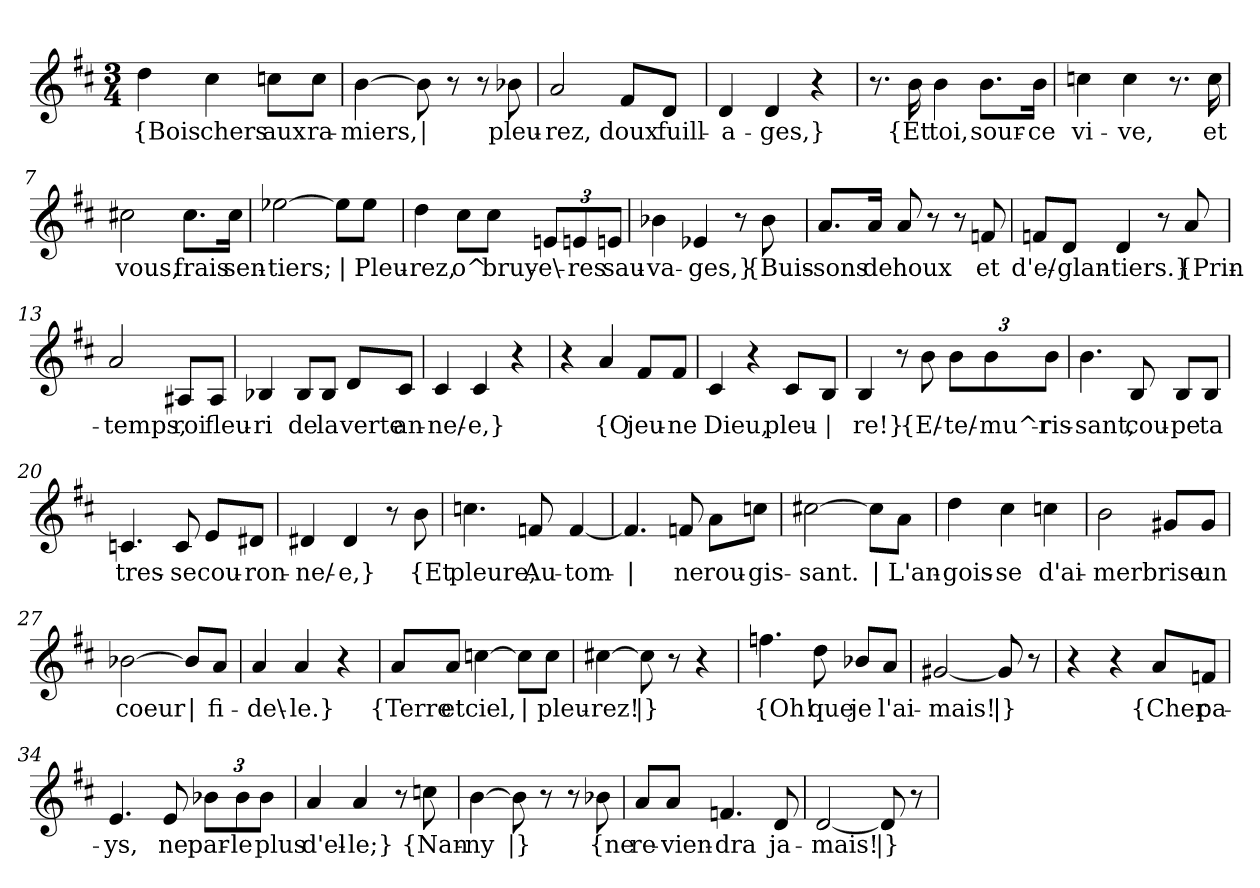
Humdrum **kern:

**kern	**text
*part1	*part1
*staff1	*staff1
*clefG2	*
*k[f#c#]	*
*M3/4	*
=1	=1
!	!LO:LY:b
4dd\	{Bois
!	!LO:LY:b
4cc#\	chers
!	!LO:LY:b
8ccn\L	aux
!	!LO:LY:b
8cc\J	ra-
=2	=2
!	!LO:LY:b
[4b\	-miers,
!	!LO:LY:b
8b\]	|
8r	.
8r	.
!	!LO:LY:b
8b-X\	pleu-
=3	=3
!	!LO:LY:b
2a/	-rez,
!	!LO:LY:b
8f#/L	doux
!	!LO:LY:b
8d/J	fuill-
=4	=4
!	!LO:LY:b
4d/	-a-
!	!LO:LY:b
4d/	-ges,}
4r	.
=5	=5
8.r	.
!	!LO:LY:b
16b\	{Et
!	!LO:LY:b
4b\	toi,
!	!LO:LY:b
8.b\L	sour-
!	!LO:LY:b
16b\Jk	-ce
=6	=6
!	!LO:LY:b
4ccn\	vi-
!	!LO:LY:b
4cc\	-ve,
8.r	.
!	!LO:LY:b
16cc\	et
!!LO:LB:g=z
=7	=7
!	!LO:LY:b
2cc#X\	vous,
!	!LO:LY:b
8.cc#\L	frais
!	!LO:LY:b
16cc#\Jk	sen-
=8	=8
!	!LO:LY:b
[2ee-X\	-tiers;
!	!LO:LY:b
8ee-\L]	|
!	!LO:LY:b
8ee-\J	Pleu-
=9	=9
!	!LO:LY:b
4dd\	-rez,
!	!LO:LY:b
8cc#\L	o^
!	!LO:LY:b
8cc#\J	bruy-
*Xbrackettup	*
!	!LO:LY:b
12en/L	-e\-
!	!LO:LY:b
12en/	-res
!	!LO:LY:b
12en/J	sau-
=10	=10
!	!LO:LY:b
4b-X\	-va-
!	!LO:LY:b
4e-X/	-ges,}
8r	.
!	!LO:LY:b
8b-\	{Buis-
=11	=11
!	!LO:LY:b
8.a/L	-sons
!	!LO:LY:b
16a/Jk	de
!	!LO:LY:b
8a/	houx
8r	.
8r	.
!	!LO:LY:b
8fn/	et
!!LO:LB:g=z
=12	=12
!	!LO:LY:b
8fn/L	d'e/-
!	!LO:LY:b
8d/J	-glan-
!	!LO:LY:b
4d/	-tiers.}
8r	.
!	!LO:LY:b
8a/	{Prin-
=13	=13
!	!LO:LY:b
2a/	-temps,
!	!LO:LY:b
8A#X/L	roi
!	!LO:LY:b
8A#/J	fleu-
=14	=14
!	!LO:LY:b
4B-X/	-ri
!	!LO:LY:b
8B-/L	de
!	!LO:LY:b
8B-/J	la
!	!LO:LY:b
8d/L	verte
!	!LO:LY:b
8c#/J	an-
=15	=15
!	!LO:LY:b
4c#/	-ne/-
!	!LO:LY:b
4c#/	-e,}
4r	.
=16	=16
4r	.
!	!LO:LY:b
4a/	{O
!	!LO:LY:b
8f#/L	jeu-
!	!LO:LY:b
8f#/J	-ne
=17	=17
!	!LO:LY:b
4c#/	Dieu,
4r	.
!	!LO:LY:b
8c#/L	pleu-
!	!LO:LY:b
8B/J	|
!!LO:LB:g=z
=18	=18
!	!LO:LY:b
4B/	-re!}
8r	.
!	!LO:LY:b
8b\	{E/-
!	!LO:LY:b
12b\L	-te/-
!	!LO:LY:b
12b\	mu^r-
!	!LO:LY:b
12b\J	-ris-
=19	=19
!	!LO:LY:b
4.b\	-sant,
!	!LO:LY:b
8B/	cou-
!	!LO:LY:b
8B/L	-pe
!	!LO:LY:b
8B/J	ta
=20	=20
!	!LO:LY:b
4.cn/	tres-
!	!LO:LY:b
8c/	-se
!	!LO:LY:b
8e/L	cou-
!	!LO:LY:b
8d#X/J	-ron-
=21	=21
!	!LO:LY:b
4d#X/	-ne/-
!	!LO:LY:b
4d#/	-e,}
8r	.
!	!LO:LY:b
8b\	{Et
=22	=22
!	!LO:LY:b
4.ccn\	pleure,
!	!LO:LY:b
8fn/	Au-
!	!LO:LY:b
[4f/	-tom-
!!LO:LB:g=z
=23	=23
!	!LO:LY:b
4.f/]	|
!	!LO:LY:b
8fn/	-ne
!	!LO:LY:b
8a\L	rou-
!	!LO:LY:b
8ccn\J	-gis-
=24	=24
!	!LO:LY:b
[2cc#X\	-sant.
!	!LO:LY:b
8cc#\L]	|
!	!LO:LY:b
8a\J	L'an-
=25	=25
!	!LO:LY:b
4dd\	-gois-
!	!LO:LY:b
4cc#\	-se
!	!LO:LY:b
4ccn\	d'ai-
=26	=26
!	!LO:LY:b
2b\	-mer
!	!LO:LY:b
8g#X/L	brise
!	!LO:LY:b
8g#/J	un
=27	=27
!	!LO:LY:b
[2b-X\	coeur
!	!LO:LY:b
8b-/L]	|
!	!LO:LY:b
8a/J	fi-
=28	=28
!	!LO:LY:b
4a/	-de\-
!	!LO:LY:b
4a/	-le.}
4r	.
!!LO:LB:g=z
=29	=29
!	!LO:LY:b
8a/L	{Terre
!	!LO:LY:b
8a/J	et
!	!LO:LY:b
[4ccn\	ciel,
!	!LO:LY:b
8cc\L]	|
!	!LO:LY:b
8cc\J	pleu-
=30	=30
!	!LO:LY:b
[4cc#X\	-rez!
!	!LO:LY:b
8cc#\]	|}
8r	.
4r	.
=31	=31
!	!LO:LY:b
4.ffn\	{Oh!
!	!LO:LY:b
8dd\	que
!	!LO:LY:b
8b-X/L	je
!	!LO:LY:b
8a/J	l'ai-
=32	=32
!	!LO:LY:b
[2g#X/	-mais!
!	!LO:LY:b
8g#/]	|}
8r	.
=33	=33
4r	.
4r	.
!	!LO:LY:b
8a/L	{Cher
!	!LO:LY:b
8fn/J	pa-
=34	=34
!	!LO:LY:b
4.e/	-ys,
!	!LO:LY:b
8e/	ne
!	!LO:LY:b
12b-X\L	par-
!	!LO:LY:b
12b-\	-le
!	!LO:LY:b
12b-\J	plus
!!LO:LB:g=z
=35	=35
!	!LO:LY:b
4a/	d'el-
!	!LO:LY:b
4a/	-le;}
8r	.
!	!LO:LY:b
8ccn\	{Nan-
=36	=36
!	!LO:LY:b
[4b\	-ny
!	!LO:LY:b
8b\]	|}
8r	.
8r	.
!	!LO:LY:b
8b-X\	{ne
=37	=37
!	!LO:LY:b
8a/L	re-
!	!LO:LY:b
8a/J	-vien-
!	!LO:LY:b
4.fn/	-dra
!	!LO:LY:b
8d/	ja-
=38	=38
!	!LO:LY:b
[2d/	-mais!
!	!LO:LY:b
8d/]	|}
8r	.
=	=
*-	*-
